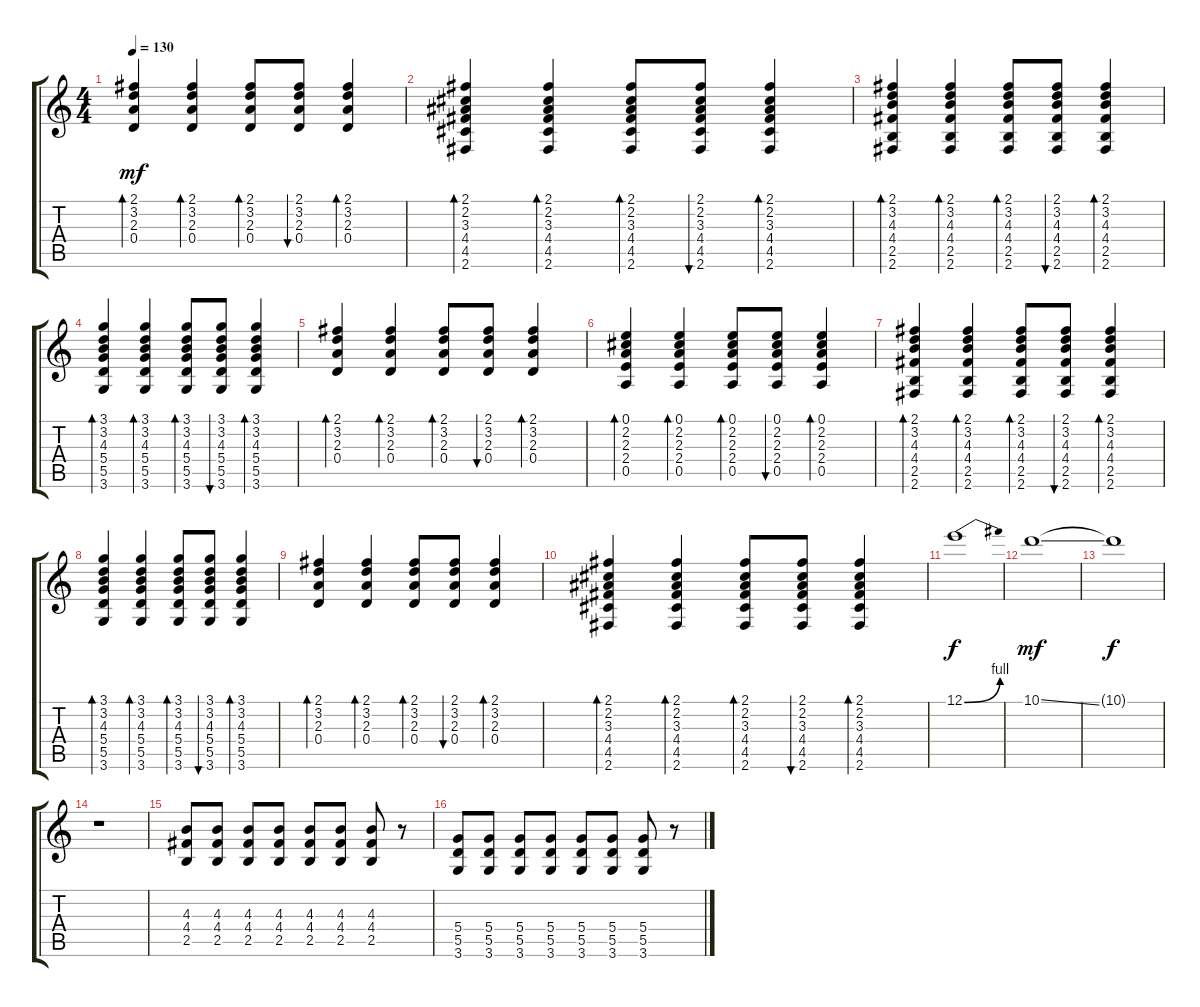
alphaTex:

\track "" {instrument overdrivenguitar bank 1}
\staff {score tabs}
\tuning (E4 B3 G3 D3 A2 E2) {hide}
\ts (4 4)
\tempo 130
\clef g2
\ks c
(2.1 3.2 2.3 0.4).4{bd 60 dy mf} (2.1 3.2 2.3 0.4).4{bd 60} (2.1 3.2 2.3 0.4).8{bd 60} (2.1 3.2 2.3 0.4).8{bu 60} (2.1 3.2 2.3 0.4).4{bd 60} |
(2.1 2.2 3.3 4.4 4.5 2.6).4{bd 60} (2.1 2.2 3.3 4.4 4.5 2.6).4{bd 60} (2.1 2.2 3.3 4.4 4.5 2.6).8{bd 60} (2.1 2.2 3.3 4.4 4.5 2.6).8{bu 60} (2.1 2.2 3.3 4.4 4.5 2.6).4{bd 60} |
(2.1 3.2 4.3 4.4 2.5 2.6).4{bd 60} (2.1 3.2 4.3 4.4 2.5 2.6).4{bd 60} (2.1 3.2 4.3 4.4 2.5 2.6).8{bd 60} (2.1 3.2 4.3 4.4 2.5 2.6).8{bu 60} (2.1 3.2 4.3 4.4 2.5 2.6).4{bd 60} |
(3.1 3.2 4.3 5.4 5.5 3.6).4{bd 60} (3.1 3.2 4.3 5.4 5.5 3.6).4{bd 60} (3.1 3.2 4.3 5.4 5.5 3.6).8{bd 60} (3.1 3.2 4.3 5.4 5.5 3.6).8{bu 60} (3.1 3.2 4.3 5.4 5.5 3.6).4{bd 60} |
(2.1 3.2 2.3 0.4).4{bd 60} (2.1 3.2 2.3 0.4).4{bd 60} (2.1 3.2 2.3 0.4).8{bd 60} (2.1 3.2 2.3 0.4).8{bu 60} (2.1 3.2 2.3 0.4).4{bd 60} |
(0.1 2.2 2.3 2.4 0.5).4{bd 60} (0.1 2.2 2.3 2.4 0.5).4{bd 60} (0.1 2.2 2.3 2.4 0.5).8{bd 60} (0.1 2.2 2.3 2.4 0.5).8{bu 60} (0.1 2.2 2.3 2.4 0.5).4{bd 60} |
(2.1 3.2 4.3 4.4 2.5 2.6).4{bd 60} (2.1 3.2 4.3 4.4 2.5 2.6).4{bd 60} (2.1 3.2 4.3 4.4 2.5 2.6).8{bd 60} (2.1 3.2 4.3 4.4 2.5 2.6).8{bu 60} (2.1 3.2 4.3 4.4 2.5 2.6).4{bd 60} |
(3.1 3.2 4.3 5.4 5.5 3.6).4{bd 60} (3.1 3.2 4.3 5.4 5.5 3.6).4{bd 60} (3.1 3.2 4.3 5.4 5.5 3.6).8{bd 60} (3.1 3.2 4.3 5.4 5.5 3.6).8{bu 60} (3.1 3.2 4.3 5.4 5.5 3.6).4{bd 60} |
(2.1 3.2 2.3 0.4).4{bd 60} (2.1 3.2 2.3 0.4).4{bd 60} (2.1 3.2 2.3 0.4).8{bd 60} (2.1 3.2 2.3 0.4).8{bu 60} (2.1 3.2 2.3 0.4).4{bd 60} |
(2.1 2.2 3.3 4.4 4.5 2.6).4{bd 60} (2.1 2.2 3.3 4.4 4.5 2.6).4{bd 60} (2.1 2.2 3.3 4.4 4.5 2.6).8{bd 60} (2.1 2.2 3.3 4.4 4.5 2.6).8{bu 60} (2.1 2.2 3.3 4.4 4.5 2.6).4{bd 60} |
12.1{be (bend 0 0 60 4)}.1{dy f} |
10.1{ss}.1{dy mf} |
10.1{t}.1{dy f volume 8} |
r.1 |
(4.3 4.4 2.5).8{volume 11} (4.3 4.4 2.5).8 (4.3 4.4 2.5).8 (4.3 4.4 2.5).8 (4.3 4.4 2.5).8 (4.3 4.4 2.5).8 (4.3 4.4 2.5).8 r.8 |
(5.4 5.5 3.6).8 (5.4 5.5 3.6).8 (5.4 5.5 3.6).8 (5.4 5.5 3.6).8 (5.4 5.5 3.6).8 (5.4 5.5 3.6).8 (5.4 5.5 3.6).8 r.8
